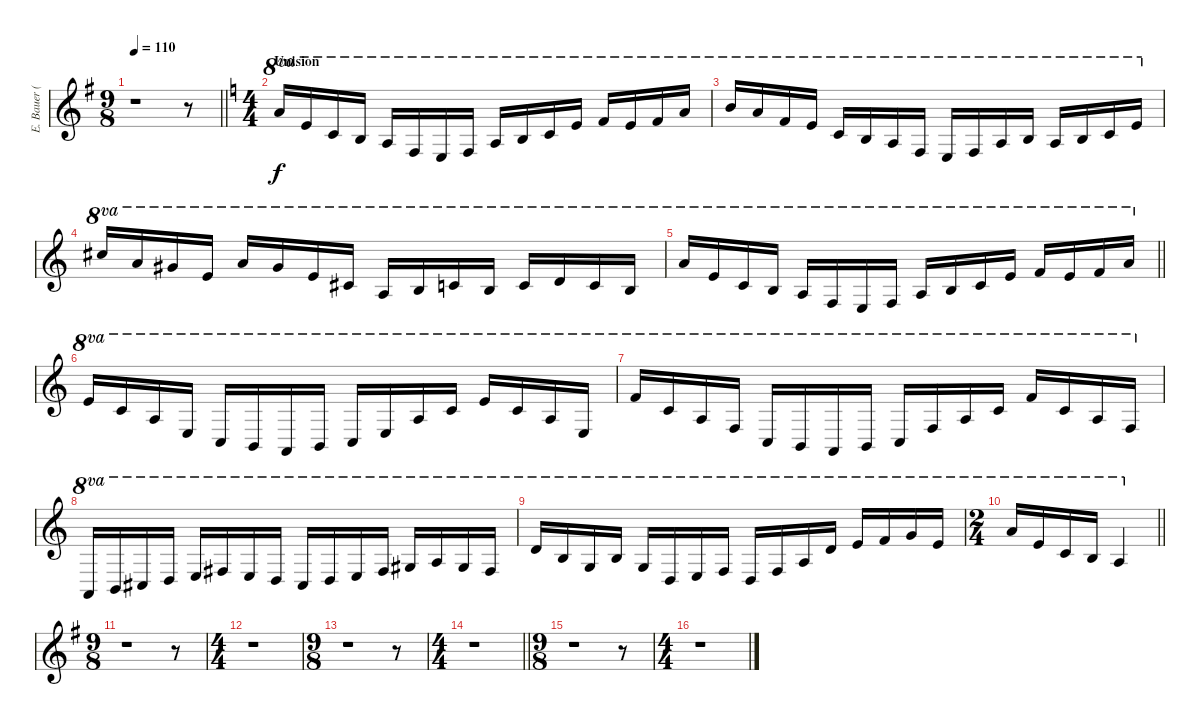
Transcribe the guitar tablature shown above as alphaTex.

\track ("E. Bauer (Keyboard)" "E. Bauer (") {instrument acousticgrandpiano}
\staff {score}
\tuning (E4 B3 G3 D3 A2 E2) {hide}
\ts (9 8)
\tempo 110
\clef g2
\barLineRight lightlight
\ks eminor
r.1{dy f} r.8 |
\ts (4 4)
\section ("" "Unision")
\ks aminor
17.1.16{ot 8va volume 15 balance 13 instrument pad3polysynth} 12.1.16{ot 8va} 8.1.16{ot 8va} 7.1.16{ot 8va} 5.1.16{ot 8va} 1.1.16{ot 8va} 0.1.16{ot 8va} 1.1.16{ot 8va} 5.1.16{ot 8va} 7.1.16{ot 8va} 8.1.16{ot 8va} 12.1.16{ot 8va} 13.1.16{ot 8va} 12.1.16{ot 8va} 13.1.16{ot 8va} 17.1.16{ot 8va} |
19.1.16{ot 8va} 17.1.16{ot 8va} 13.1.16{ot 8va} 12.1.16{ot 8va} 8.1.16{ot 8va} 7.1.16{ot 8va} 5.1.16{ot 8va} 1.1.16{ot 8va} 0.1.16{ot 8va} 1.1.16{ot 8va} 5.1.16{ot 8va} 7.1.16{ot 8va} 5.1.16{ot 8va} 7.1.16{ot 8va} 8.1.16{ot 8va} 12.1.16{ot 8va} |
21.1.16{ot 8va} 17.1.16{ot 8va} 16.1.16{ot 8va} 12.1.16{ot 8va} 17.1.16{ot 8va} 16.1.16{ot 8va} 12.1.16{ot 8va} 9.1.16{ot 8va} 5.1.16{ot 8va} 7.1.16{ot 8va} 8.1.16{ot 8va} 7.1.16{ot 8va} 8.1.16{ot 8va} 10.1.16{ot 8va} 8.1.16{ot 8va} 7.1.16{ot 8va} |
\barLineRight lightlight
17.1.16{ot 8va} 12.1.16{ot 8va} 8.1.16{ot 8va} 7.1.16{ot 8va} 5.1.16{ot 8va} 1.1.16{ot 8va} 0.1.16{ot 8va} 1.1.16{ot 8va} 5.1.16{ot 8va} 7.1.16{ot 8va} 8.1.16{ot 8va} 12.1.16{ot 8va} 13.1.16{ot 8va} 12.1.16{ot 8va} 13.1.16{ot 8va} 17.1.16{ot 8va} |
12.1.16{ot 8va} 8.1.16{ot 8va} 10.2.16{ot 8va} 9.3.16{ot 8va} 10.4.16{ot 8va} 9.4.16{ot 8va} 12.5.16{ot 8va} 9.4.16{ot 8va} 10.4.16{ot 8va} 9.3.16{ot 8va} 10.2.16{ot 8va} 8.1.16{ot 8va} 12.1.16{ot 8va} 8.1.16{ot 8va} 10.2.16{ot 8va} 9.3.16{ot 8va} |
13.1.16{ot 8va} 8.1.16{ot 8va} 10.2.16{ot 8va} 10.3.16{ot 8va} 10.4.16{ot 8va} 9.4.16{ot 8va} 12.5.16{ot 8va} 9.4.16{ot 8va} 10.4.16{ot 8va} 10.3.16{ot 8va} 10.2.16{ot 8va} 8.1.16{ot 8va} 13.1.16{ot 8va} 8.1.16{ot 8va} 10.2.16{ot 8va} 10.3.16{ot 8va} |
12.5.16{ot 8va} 9.4.16{ot 8va} 11.4.16{ot 8va} 12.4.16{ot 8va} 14.4.16{ot 8va} 11.3.16{ot 8va} 14.4.16{ot 8va} 12.4.16{ot 8va} 11.4.16{ot 8va} 12.4.16{ot 8va} 14.4.16{ot 8va} 11.3.16{ot 8va} 13.3.16{ot 8va} 14.3.16{ot 8va} 13.3.16{ot 8va} 11.3.16{ot 8va} |
15.2.16{ot 8va} 12.2.16{ot 8va} 12.3.16{ot 8va} 12.2.16{ot 8va} 12.3.16{ot 8va} 12.4.16{ot 8va} 14.4.16{ot 8va} 15.4.16{ot 8va} 17.5.16{ot 8va} 15.4.16{ot 8va} 14.3.16{ot 8va} 15.2.16{ot 8va} 17.2.16{ot 8va} 13.1.16{ot 8va} 15.1.16{ot 8va} 12.1.16{ot 8va} |
\ts (2 4)
\barLineRight lightlight
17.1.16{ot 8va} 12.1.16{ot 8va} 13.2.16{ot 8va} 12.2.16{ot 8va} 14.3.4{ot 8va} |
\ts (9 8)
\ks eminor
r.1 r.8 |
\ts (4 4)
r.1 |
\ts (9 8)
r.1 r.8 |
\ts (4 4)
\barLineRight lightlight
r.1 |
\ts (9 8)
r.1 r.8 |
\ts (4 4)
r.1
